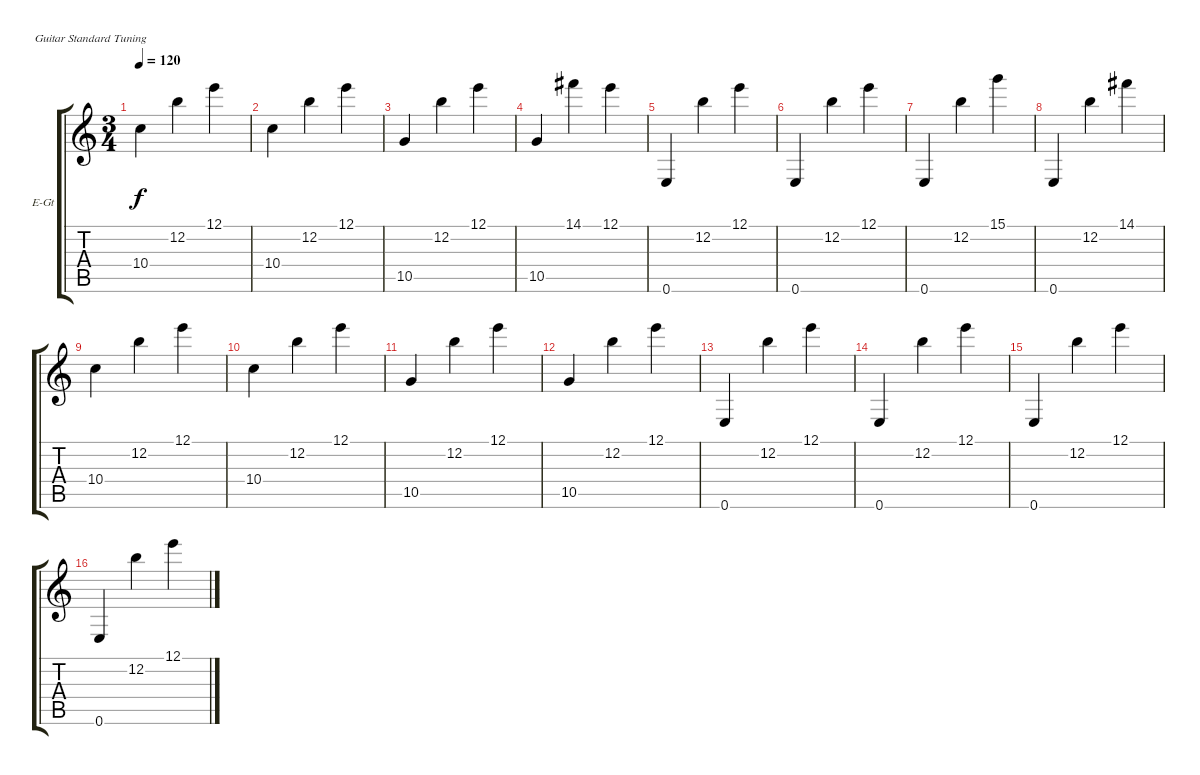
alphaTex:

\bracketExtendMode groupsimilarinstruments
\firstSystemTrackNameOrientation horizontal
\otherSystemsTrackNameOrientation horizontal
\track ("Piste 1" "E-Gt") {instrument electricguitarclean}
\staff {score tabs}
\tuning (E4 B3 G3 D3 A2 E2)
\ts (3 4)
\tempo 120
\clef g2
\ks c
10.4.4{dy f} 12.2.4 12.1.4 |
10.4.4 12.2.4 12.1.4 |
10.5.4 12.2.4 12.1.4 |
10.5.4 14.1.4 12.1.4 |
0.6.4 12.2.4 12.1.4 |
0.6.4 12.2.4 12.1.4 |
0.6.4 12.2.4 15.1.4 |
0.6.4 12.2.4 14.1.4 |
\beaming (8 2 2 2)
10.4.4 12.2.4 12.1.4 |
10.4.4 12.2.4 12.1.4 |
10.5.4 12.2.4 12.1.4 |
10.5.4 12.2.4 12.1.4 |
0.6.4 12.2.4 12.1.4 |
0.6.4 12.2.4 12.1.4 |
0.6.4 12.2.4 12.1.4 |
0.6.4 12.2.4 12.1.4
